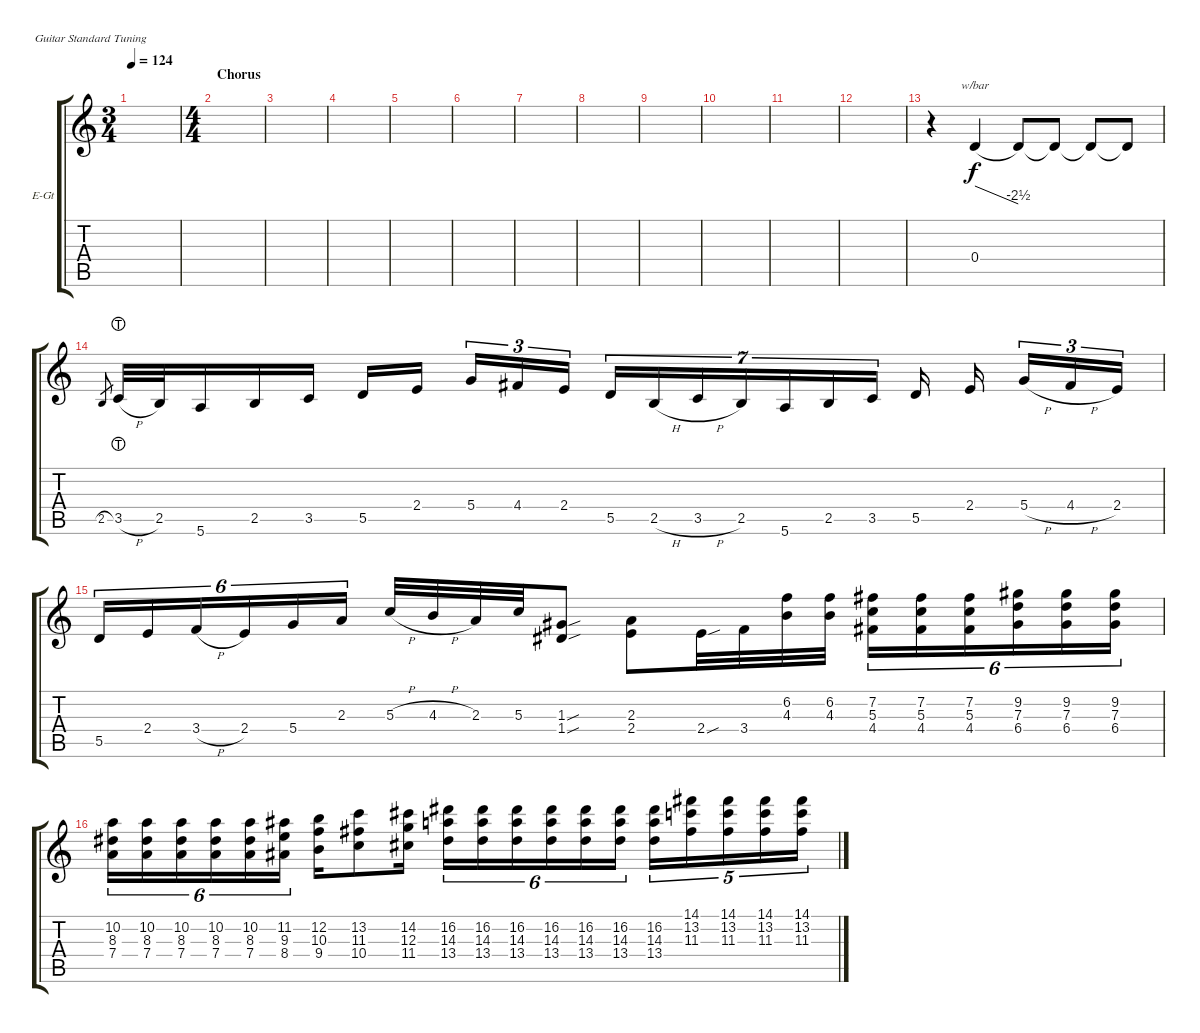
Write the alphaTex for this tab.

\defaultSystemsLayout 4
\bracketExtendMode groupsimilarinstruments
\firstSystemTrackNameOrientation horizontal
\otherSystemsTrackNameOrientation horizontal
\track ("VINNIE VINCENT SOLO" "E-Gt") {solo instrument distortionguitar}
\staff {score tabs}
\tuning (E4 B3 G3 D3 A2 E2)
\ts (3 4)
\tempo 124
\clef g2
\ks c
|
\ts (4 4)
\section ("" "Chorus")
|
|
|
|
|
|
|
|
|
|
|
r.4 0.4.4{tbe (dive default 0 0 44.4 -10)} 0.4{t}.8 0.4{t}.8 0.4{t}.8 0.4{t}.8 |
2.5.8{gr} 3.5{h lht}.32 2.5.32 5.6.16 2.5.16 3.5.16 5.5.16 2.4.16 5.4.16{tu (3 2)} 4.4.16{tu (3 2)} 2.4.16{tu (3 2)} 5.5.16{tu (7 4)} 2.5{h}.16{tu (7 4)} 3.5{h}.16{tu (7 4)} 2.5.16{tu (7 4)} 5.6.16{tu (7 4)} 2.5.16{tu (7 4)} 3.5.16{tu (7 4)} 5.5.16 2.4.16 5.4{h}.16{tu (3 2)} 4.4{h}.16{tu (3 2)} 2.4.16{tu (3 2)} |
5.5.16{tu (6 4)} 2.4.16{tu (6 4)} 3.4{h}.16{tu (6 4)} 2.4.16{tu (6 4)} 5.4.16{tu (6 4)} 2.3.16{tu (6 4)} 5.3{h}.32 4.3{h}.32 2.3.32 5.3.32 (1.3{sou} 1.4{sou}).8 (2.3 2.4).8 2.4{sou}.32 3.4.32 (4.3 6.2).32 (6.2 4.3).32 (7.2 5.3 4.4).16{tu (6 4)} (4.4 5.3 7.2).16{tu (6 4)} (7.2 5.3 4.4).16{tu (6 4)} (6.4 7.3 9.2).16{tu (6 4)} (9.2 7.3 6.4).16{tu (6 4)} (6.4 7.3 9.2).16{tu (6 4)} |
(10.2 8.3 7.4).16{tu (6 4)} (7.4 8.3 10.2).16{tu (6 4)} (10.2 8.3 7.4).16{tu (6 4)} (7.4 8.3 10.2).16{tu (6 4)} (10.2 8.3 7.4).16{tu (6 4)} (8.4 9.3 11.2).16{tu (6 4)} (9.4 10.3 12.2).16 (10.4 11.3 13.2).8 (14.2 12.3 11.4).16 (13.4 14.3 16.2).16{tu (6 4)} (13.4 14.3 16.2).16{tu (6 4)} (13.4 14.3 16.2).16{tu (6 4)} (13.4 14.3 16.2).16{tu (6 4)} (13.4 14.3 16.2).16{tu (6 4)} (13.4 14.3 16.2).16{tu (6 4)} (13.4 14.3 16.2).16{tu (5 4)} (14.1 13.2 11.3).16{tu (5 4)} (14.1 13.2 11.3).16{tu (5 4)} (14.1 13.2 11.3).16{tu (5 4)} (14.1 13.2 11.3).16{tu (5 4)}
